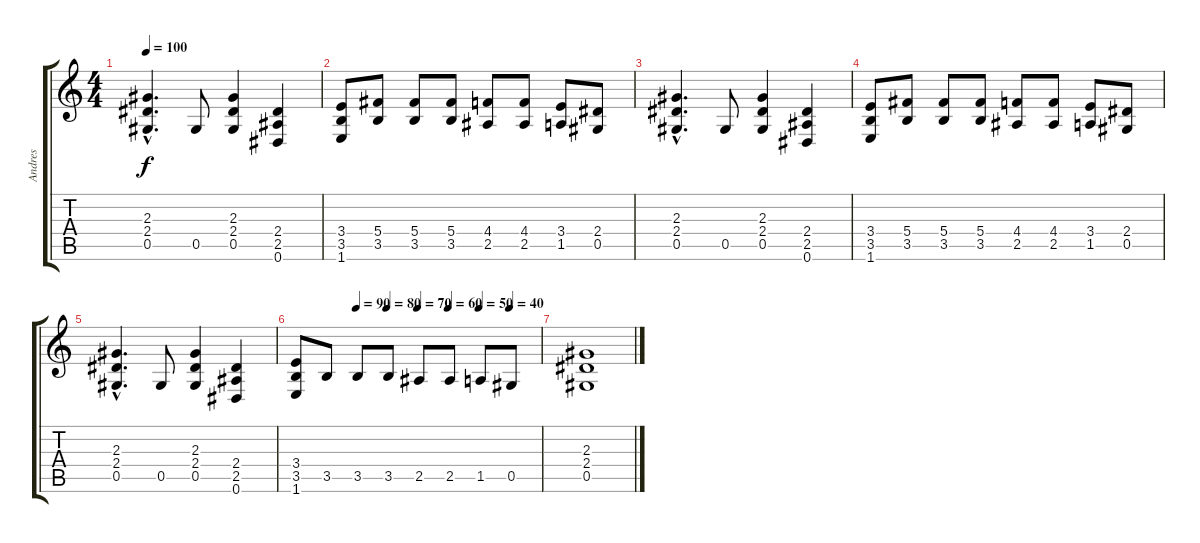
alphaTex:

\track ("Andres" "Andres") {instrument distortionguitar}
\staff {score tabs}
\tuning (Eb4 Bb3 Gb3 Db3 Ab2 Eb2) {hide}
\ts (4 4)
\tempo 100
\clef g2
\ks c
(2.3{hac} 2.4{hac} 0.5{hac}).4{d dy f} 0.5.8 (2.3 2.4 0.5).4 (2.4 2.5 0.6).4 |
(3.4 3.5 1.6).8 (5.4 3.5).8 (5.4 3.5).8 (5.4 3.5).8 (4.4 2.5).8 (4.4 2.5).8 (3.4 1.5).8 (2.4 0.5).8 |
(2.3{hac} 2.4{hac} 0.5{hac}).4{d} 0.5.8 (2.3 2.4 0.5).4 (2.4 2.5 0.6).4 |
(3.4 3.5 1.6).8 (5.4 3.5).8 (5.4 3.5).8 (5.4 3.5).8 (4.4 2.5).8 (4.4 2.5).8 (3.4 1.5).8 (2.4 0.5).8 |
(2.3{hac} 2.4{hac} 0.5{hac}).4{d} 0.5.8 (2.3 2.4 0.5).4 (2.4 2.5 0.6).4 |
\tempo (90 0.25)
\tempo (80 0.375)
\tempo (70 0.5)
\tempo (60 0.625)
\tempo (50 0.75)
\tempo (40 0.875)
(3.4 3.5 1.6).8 3.5.8 3.5.8 3.5.8 2.5.8 2.5.8 1.5.8 0.5.8 |
(2.3 2.4 0.5).1
